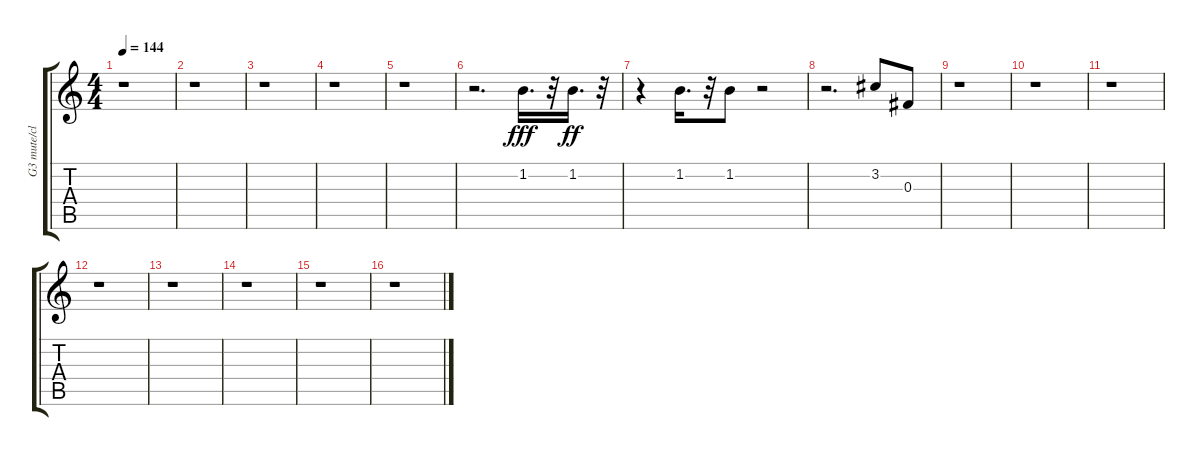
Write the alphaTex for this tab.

\track ("G3 mute/clean" "G3 mute/cl") {instrument electricguitarclean}
\staff {score tabs}
\tuning (Eb4 Bb3 Gb3 Db3 Ab2 Eb2) {hide}
\ts (4 4)
\tempo 144
\clef g2
\ks c
r.1{dy fff} |
r.1 |
r.1 |
r.1 |
r.1 |
r.2{d} 1.2.16{d balance 8 instrument electricguitarmuted} r.32 1.2.16{d dy ff} r.32 |
r.4 1.2.16{d} r.32 1.2.8 r.2 |
r.2{d} 3.2.8 0.3.8 |
r.1 |
r.1 |
r.1 |
r.1 |
r.1 |
r.1 |
r.1 |
r.1
